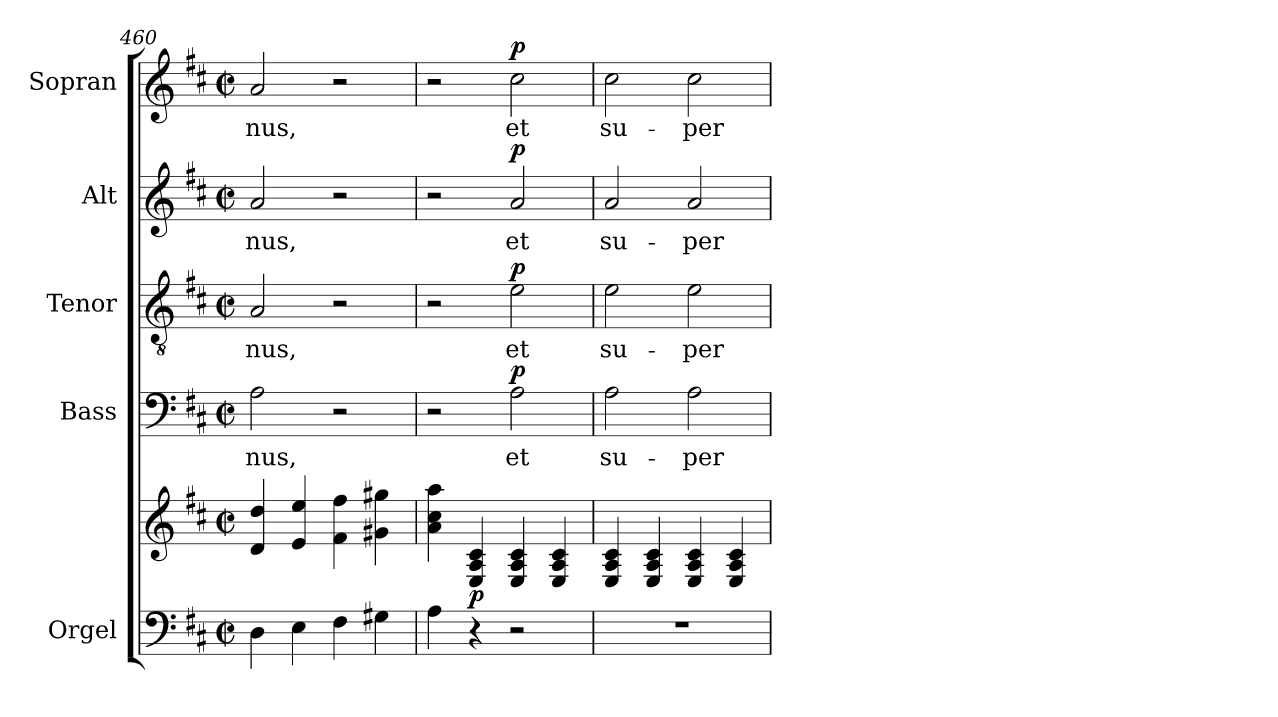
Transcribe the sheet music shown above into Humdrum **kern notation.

**kern	**kern	**dynam	**kern	**text	**dynam	**kern	**text	**dynam	**kern	**text	**dynam	**kern	**text	**dynam
*part5	*part5	*part5	*part4	*part4	*part4	*part3	*part3	*part3	*part2	*part2	*part2	*part1	*part1	*part1
*staff6	*staff5	*staff5/6	*staff4	*staff4	*staff4	*staff3	*staff3	*staff3	*staff2	*staff2	*staff2	*staff1	*staff1	*staff1
*I"Orgel	*	*	*I"Bass	*	*	*I"Tenor	*	*	*I"Alt	*	*	*I"Sopran	*	*
*I'Org.	*	*	*I'B.	*	*	*I'T.	*	*	*I'A.	*	*	*I'S.	*	*
*clefF4	*clefG2	*	*clefF4	*	*	*clefGv2	*	*	*clefG2	*	*	*clefG2	*	*
*k[f#c#]	*k[f#c#]	*	*k[f#c#]	*	*	*k[f#c#]	*	*	*k[f#c#]	*	*	*k[f#c#]	*	*
*D:	*D:	*	*D:	*	*	*D:	*	*	*D:	*	*	*D:	*	*
*M2/2	*M2/2	*	*M2/2	*	*	*M2/2	*	*	*M2/2	*	*	*M2/2	*	*
*met(c|)	*met(c|)	*	*met(c|)	*	*	*met(c|)	*	*	*met(c|)	*	*	*met(c|)	*	*
=460	=460	=460	=460	=460	=460	=460	=460	=460	=460	=460	=460	=460	=460	=460
!	!	!	!	!LO:LY:b	!	!	!LO:LY:b	!	!	!LO:LY:b	!	!	!LO:LY:b	!
4D\	4d/ 4dd/	.	2A\	-nus,	.	2A/	-nus,	.	2a/	-nus,	.	2a/	-nus,	.
4E\	4e/ 4ee/	.	.	.	.	.	.	.	.	.	.	.	.	.
4F#\	4f#\ 4ff#\	.	2r	.	.	2r	.	.	2r	.	.	2r	.	.
4G#X\	4g#X\ 4gg#X\	.	.	.	.	.	.	.	.	.	.	.	.	.
=461	=461	=461	=461	=461	=461	=461	=461	=461	=461	=461	=461	=461	=461	=461
4A\	4a\ 4cc#\ 4aa\	.	2r	.	.	2r	.	.	2r	.	.	2r	.	.
!	!	!LO:DY:b	!	!	!	!	!	!	!	!	!	!	!	!
4r	4E/ 4A/ 4c#/	p	.	.	.	.	.	.	.	.	.	.	.	.
!	!	!	!	!LO:LY:b	!LO:DY:a	!	!LO:LY:b	!LO:DY:a	!	!LO:LY:b	!LO:DY:a	!	!LO:LY:b	!LO:DY:a
2r	4E/ 4A/ 4c#/	.	2A\	et	p	2e\	et	p	2a/	et	p	2cc#\	et	p
.	4E/ 4A/ 4c#/	.	.	.	.	.	.	.	.	.	.	.	.	.
=462	=462	=462	=462	=462	=462	=462	=462	=462	=462	=462	=462	=462	=462	=462
!	!	!	!	!LO:LY:b	!	!	!LO:LY:b	!	!	!LO:LY:b	!	!	!LO:LY:b	!
1r	4E/ 4A/ 4c#/	.	2A\	su-	.	2e\	su-	.	2a/	su-	.	2cc#\	su-	.
.	4E/ 4A/ 4c#/	.	.	.	.	.	.	.	.	.	.	.	.	.
!	!	!	!	!LO:LY:b	!	!	!LO:LY:b	!	!	!LO:LY:b	!	!	!LO:LY:b	!
.	4E/ 4A/ 4c#/	.	2A\	-per	.	2e\	-per	.	2a/	-per	.	2cc#\	-per	.
.	4E/ 4A/ 4c#/	.	.	.	.	.	.	.	.	.	.	.	.	.
=	=	=	=	=	=	=	=	=	=	=	=	=	=	=
*-	*-	*-	*-	*-	*-	*-	*-	*-	*-	*-	*-	*-	*-	*-
